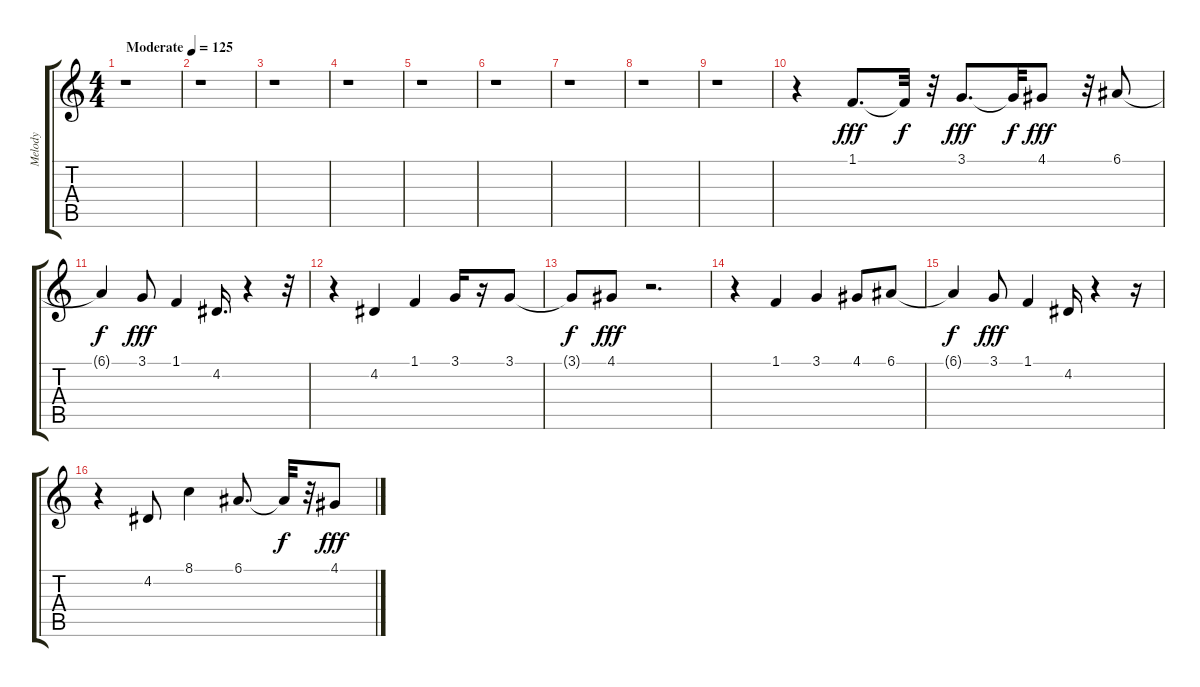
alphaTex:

\track ("Melody" "Melody") {instrument acousticgrandpiano}
\staff {score tabs}
\tuning (E4 B3 G3 D3 A2 E2) {hide}
\ts (4 4)
\tempo (125 "Moderate")
\clef g2
\ks c
r.1{dy fff instrument acousticgrandpiano} |
r.1 |
r.1 |
r.1 |
r.1 |
r.1 |
r.1 |
r.1 |
r.1 |
r.4 1.1.8{d volume 16} 1.1{t}.32{dy f} r.32 3.1.8{d dy fff} 3.1{t}.32{dy f} 4.1.8{dy fff} r.32 6.1.8 |
6.1{t}.4{dy f} 3.1.8{dy fff} 1.1.4 4.2.16{d} r.4 r.32 |
r.4 4.2.4 1.1.4 3.1.16 r.16 3.1.8 |
3.1{t}.8{dy f} 4.1.8{dy fff} r.2{d} |
r.4 1.1.4 3.1.4 4.1.8 6.1.8 |
6.1{t}.4{dy f} 3.1.8{dy fff} 1.1.4 4.2.16 r.4 r.16 |
r.4 4.2.8 8.1.4 6.1.8{d} 6.1{t}.32{dy f} r.32 4.1.8{dy fff}
